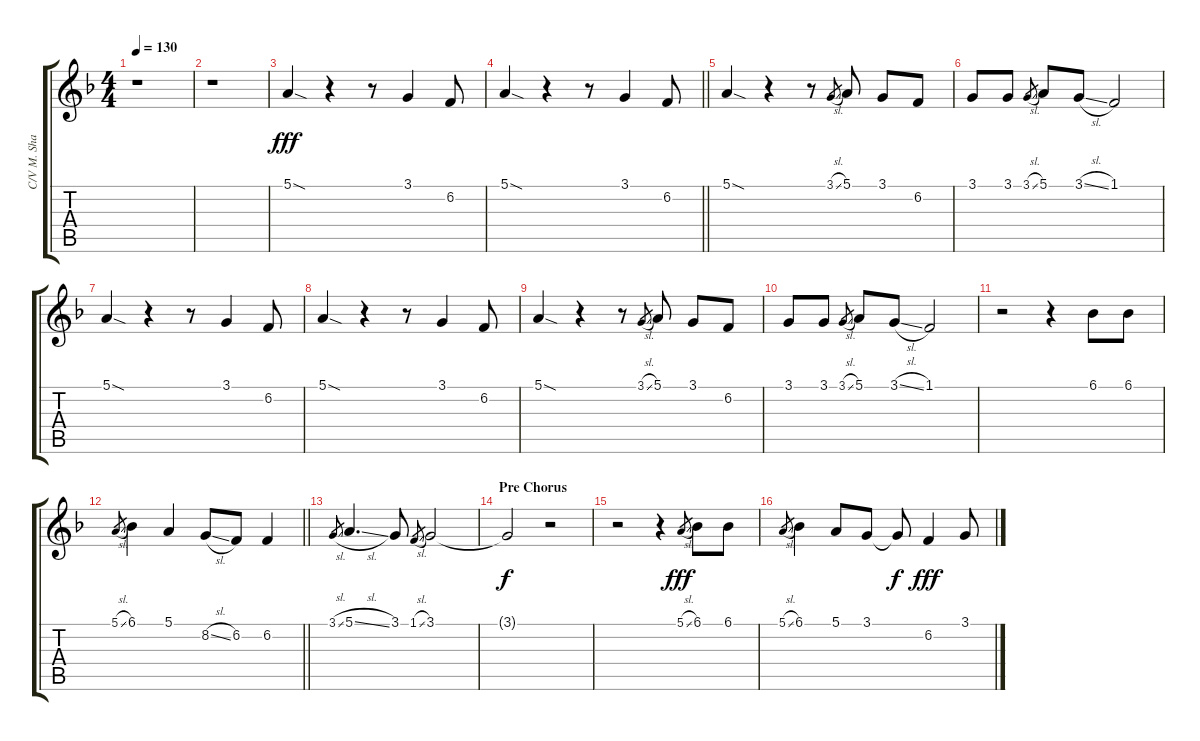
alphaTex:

\track ("C/V M. Shadows" "C/V M. Sha") {instrument cello}
\staff {score tabs}
\tuning (E4 B3 G3 D3 A2 D2) {hide}
\ts (4 4)
\tempo 130
\clef g2
\ks dminor
r.1{dy fff} |
r.1 |
5.1{sod}.4 r.4 r.8 3.1.4 6.2.8 |
\barLineRight lightlight
5.1{sod}.4 r.4 r.8 3.1.4 6.2.8 |
5.1{sod}.4 r.4 r.8 3.1{sl}.8{gr} 5.1.8 3.1.8 6.2.8 |
3.1.8 3.1.8 3.1{sl}.8{gr} 5.1.8 3.1{sl}.8 1.1.2 |
5.1{sod}.4 r.4 r.8 3.1.4 6.2.8 |
5.1{sod}.4 r.4 r.8 3.1.4 6.2.8 |
5.1{sod}.4 r.4 r.8 3.1{sl}.8{gr} 5.1.8 3.1.8 6.2.8 |
3.1.8 3.1.8 3.1{sl}.8{gr} 5.1.8 3.1{sl}.8 1.1.2 |
r.2 r.4 6.1.8 6.1.8 |
\barLineRight lightlight
5.1{sl}.8{gr} 6.1.4 5.1.4 8.2{sl}.8 6.2.8 6.2.4 |
3.1{sl}.8{gr} 5.1{sl}.4{d} 3.1.8 1.1{sl}.8{gr} 3.1.2 |
\section ("" "Pre Chorus")
3.1{t}.2{dy f} r.2 |
r.2 r.4 5.1{sl}.8{gr dy fff} 6.1.8 6.1.8 |
5.1{sl}.8{gr} 6.1.4 5.1.8 3.1.8 3.1{t}.8{dy f} 6.2.4{dy fff} 3.1{sl}.8
